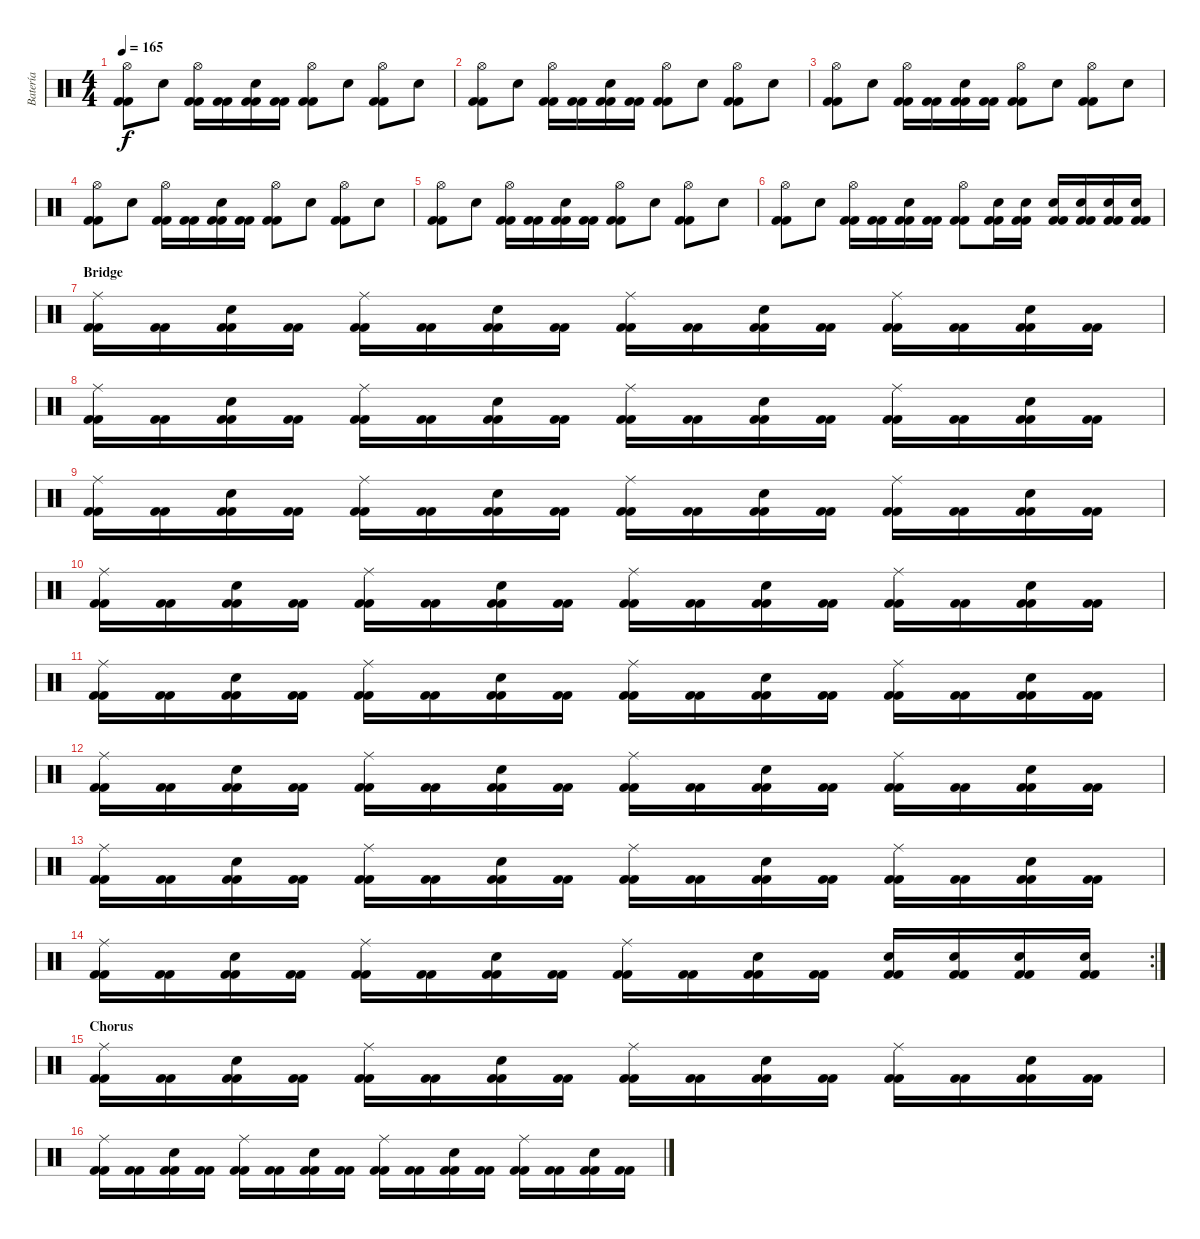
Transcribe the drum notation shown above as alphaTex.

\track ("Batería" "Batería") {instrument percussion}
\staff {score}
\articulation defaults
\ts (4 4)
\tempo 165
\clef neutral
\ks c
("Kick (hit) 2" "Kick (hit) 2" "Hi-Hat (open)").8{dy f} "Snare (hit) 2".8 ("Kick (hit) 2" "Kick (hit) 2" "Hi-Hat (open)").16 ("Kick (hit) 2" "Kick (hit) 2").16 ("Kick (hit) 2" "Kick (hit) 2" "Snare (hit) 2").16 ("Kick (hit) 2" "Kick (hit) 2").16 ("Kick (hit) 2" "Kick (hit) 2" "Hi-Hat (open)").8 "Snare (hit) 2".8 ("Kick (hit) 2" "Kick (hit) 2" "Hi-Hat (open)").8 "Snare (hit) 2".8 |
("Kick (hit) 2" "Kick (hit) 2" "Hi-Hat (open)").8 "Snare (hit) 2".8 ("Kick (hit) 2" "Kick (hit) 2" "Hi-Hat (open)").16 ("Kick (hit) 2" "Kick (hit) 2").16 ("Kick (hit) 2" "Kick (hit) 2" "Snare (hit) 2").16 ("Kick (hit) 2" "Kick (hit) 2").16 ("Kick (hit) 2" "Kick (hit) 2" "Hi-Hat (open)").8 "Snare (hit) 2".8 ("Kick (hit) 2" "Kick (hit) 2" "Hi-Hat (open)").8 "Snare (hit) 2".8 |
("Kick (hit) 2" "Kick (hit) 2" "Hi-Hat (open)").8 "Snare (hit) 2".8 ("Kick (hit) 2" "Kick (hit) 2" "Hi-Hat (open)").16 ("Kick (hit) 2" "Kick (hit) 2").16 ("Kick (hit) 2" "Kick (hit) 2" "Snare (hit) 2").16 ("Kick (hit) 2" "Kick (hit) 2").16 ("Kick (hit) 2" "Kick (hit) 2" "Hi-Hat (open)").8 "Snare (hit) 2".8 ("Kick (hit) 2" "Kick (hit) 2" "Hi-Hat (open)").8 "Snare (hit) 2".8 |
("Kick (hit) 2" "Kick (hit) 2" "Hi-Hat (open)").8 "Snare (hit) 2".8 ("Kick (hit) 2" "Kick (hit) 2" "Hi-Hat (open)").16 ("Kick (hit) 2" "Kick (hit) 2").16 ("Kick (hit) 2" "Kick (hit) 2" "Snare (hit) 2").16 ("Kick (hit) 2" "Kick (hit) 2").16 ("Kick (hit) 2" "Kick (hit) 2" "Hi-Hat (open)").8 "Snare (hit) 2".8 ("Kick (hit) 2" "Kick (hit) 2" "Hi-Hat (open)").8 "Snare (hit) 2".8 |
("Kick (hit) 2" "Kick (hit) 2" "Hi-Hat (open)").8 "Snare (hit) 2".8 ("Kick (hit) 2" "Kick (hit) 2" "Hi-Hat (open)").16 ("Kick (hit) 2" "Kick (hit) 2").16 ("Kick (hit) 2" "Kick (hit) 2" "Snare (hit) 2").16 ("Kick (hit) 2" "Kick (hit) 2").16 ("Kick (hit) 2" "Kick (hit) 2" "Hi-Hat (open)").8 "Snare (hit) 2".8 ("Kick (hit) 2" "Kick (hit) 2" "Hi-Hat (open)").8 "Snare (hit) 2".8 |
("Kick (hit) 2" "Kick (hit) 2" "Hi-Hat (open)").8 "Snare (hit) 2".8 ("Kick (hit) 2" "Kick (hit) 2" "Hi-Hat (open)").16 ("Kick (hit) 2" "Kick (hit) 2").16 ("Kick (hit) 2" "Kick (hit) 2" "Snare (hit) 2").16 ("Kick (hit) 2" "Kick (hit) 2").16 ("Kick (hit) 2" "Kick (hit) 2" "Hi-Hat (open)").8 ("Kick (hit) 2" "Kick (hit) 2" "Electric Snare (hit)").16 ("Kick (hit) 2" "Kick (hit) 2" "Electric Snare (hit)").16 ("Kick (hit) 2" "Kick (hit) 2" "Electric Snare (hit)").16 ("Kick (hit) 2" "Kick (hit) 2" "Electric Snare (hit)").16 ("Kick (hit) 2" "Kick (hit) 2" "Electric Snare (hit)").16 ("Kick (hit) 2" "Kick (hit) 2" "Electric Snare (hit)").16 |
\section ("" "Bridge")
("Kick (hit) 2" "Kick (hit) 2" "Ride (middle)").16 ("Kick (hit) 2" "Kick (hit) 2").16 ("Kick (hit) 2" "Kick (hit) 2" "Snare (hit) 2").16 ("Kick (hit) 2" "Kick (hit) 2").16 ("Kick (hit) 2" "Kick (hit) 2" "Ride (middle)").16 ("Kick (hit) 2" "Kick (hit) 2").16 ("Kick (hit) 2" "Kick (hit) 2" "Snare (hit) 2").16 ("Kick (hit) 2" "Kick (hit) 2").16 ("Kick (hit) 2" "Kick (hit) 2" "Ride (middle)").16 ("Kick (hit) 2" "Kick (hit) 2").16 ("Kick (hit) 2" "Kick (hit) 2" "Snare (hit) 2").16 ("Kick (hit) 2" "Kick (hit) 2").16 ("Kick (hit) 2" "Kick (hit) 2" "Ride (middle)").16 ("Kick (hit) 2" "Kick (hit) 2").16 ("Kick (hit) 2" "Kick (hit) 2" "Snare (hit) 2").16 ("Kick (hit) 2" "Kick (hit) 2").16 |
("Kick (hit) 2" "Kick (hit) 2" "Ride (middle)").16 ("Kick (hit) 2" "Kick (hit) 2").16 ("Kick (hit) 2" "Kick (hit) 2" "Snare (hit) 2").16 ("Kick (hit) 2" "Kick (hit) 2").16 ("Kick (hit) 2" "Kick (hit) 2" "Ride (middle)").16 ("Kick (hit) 2" "Kick (hit) 2").16 ("Kick (hit) 2" "Kick (hit) 2" "Snare (hit) 2").16 ("Kick (hit) 2" "Kick (hit) 2").16 ("Kick (hit) 2" "Kick (hit) 2" "Ride (middle)").16 ("Kick (hit) 2" "Kick (hit) 2").16 ("Kick (hit) 2" "Kick (hit) 2" "Snare (hit) 2").16 ("Kick (hit) 2" "Kick (hit) 2").16 ("Kick (hit) 2" "Kick (hit) 2" "Ride (middle)").16 ("Kick (hit) 2" "Kick (hit) 2").16 ("Kick (hit) 2" "Kick (hit) 2" "Snare (hit) 2").16 ("Kick (hit) 2" "Kick (hit) 2").16 |
("Kick (hit) 2" "Kick (hit) 2" "Ride (middle)").16 ("Kick (hit) 2" "Kick (hit) 2").16 ("Kick (hit) 2" "Kick (hit) 2" "Snare (hit) 2").16 ("Kick (hit) 2" "Kick (hit) 2").16 ("Kick (hit) 2" "Kick (hit) 2" "Ride (middle)").16 ("Kick (hit) 2" "Kick (hit) 2").16 ("Kick (hit) 2" "Kick (hit) 2" "Snare (hit) 2").16 ("Kick (hit) 2" "Kick (hit) 2").16 ("Kick (hit) 2" "Kick (hit) 2" "Ride (middle)").16 ("Kick (hit) 2" "Kick (hit) 2").16 ("Kick (hit) 2" "Kick (hit) 2" "Snare (hit) 2").16 ("Kick (hit) 2" "Kick (hit) 2").16 ("Kick (hit) 2" "Kick (hit) 2" "Ride (middle)").16 ("Kick (hit) 2" "Kick (hit) 2").16 ("Kick (hit) 2" "Kick (hit) 2" "Snare (hit) 2").16 ("Kick (hit) 2" "Kick (hit) 2").16 |
("Kick (hit) 2" "Kick (hit) 2" "Ride (middle)").16 ("Kick (hit) 2" "Kick (hit) 2").16 ("Kick (hit) 2" "Kick (hit) 2" "Snare (hit) 2").16 ("Kick (hit) 2" "Kick (hit) 2").16 ("Kick (hit) 2" "Kick (hit) 2" "Ride (middle)").16 ("Kick (hit) 2" "Kick (hit) 2").16 ("Kick (hit) 2" "Kick (hit) 2" "Snare (hit) 2").16 ("Kick (hit) 2" "Kick (hit) 2").16 ("Kick (hit) 2" "Kick (hit) 2" "Ride (middle)").16 ("Kick (hit) 2" "Kick (hit) 2").16 ("Kick (hit) 2" "Kick (hit) 2" "Snare (hit) 2").16 ("Kick (hit) 2" "Kick (hit) 2").16 ("Kick (hit) 2" "Kick (hit) 2" "Ride (middle)").16 ("Kick (hit) 2" "Kick (hit) 2").16 ("Kick (hit) 2" "Kick (hit) 2" "Snare (hit) 2").16 ("Kick (hit) 2" "Kick (hit) 2").16 |
("Kick (hit) 2" "Kick (hit) 2" "Ride (middle)").16 ("Kick (hit) 2" "Kick (hit) 2").16 ("Kick (hit) 2" "Kick (hit) 2" "Snare (hit) 2").16 ("Kick (hit) 2" "Kick (hit) 2").16 ("Kick (hit) 2" "Kick (hit) 2" "Ride (middle)").16 ("Kick (hit) 2" "Kick (hit) 2").16 ("Kick (hit) 2" "Kick (hit) 2" "Snare (hit) 2").16 ("Kick (hit) 2" "Kick (hit) 2").16 ("Kick (hit) 2" "Kick (hit) 2" "Ride (middle)").16 ("Kick (hit) 2" "Kick (hit) 2").16 ("Kick (hit) 2" "Kick (hit) 2" "Snare (hit) 2").16 ("Kick (hit) 2" "Kick (hit) 2").16 ("Kick (hit) 2" "Kick (hit) 2" "Ride (middle)").16 ("Kick (hit) 2" "Kick (hit) 2").16 ("Kick (hit) 2" "Kick (hit) 2" "Snare (hit) 2").16 ("Kick (hit) 2" "Kick (hit) 2").16 |
("Kick (hit) 2" "Kick (hit) 2" "Ride (middle)").16 ("Kick (hit) 2" "Kick (hit) 2").16 ("Kick (hit) 2" "Kick (hit) 2" "Snare (hit) 2").16 ("Kick (hit) 2" "Kick (hit) 2").16 ("Kick (hit) 2" "Kick (hit) 2" "Ride (middle)").16 ("Kick (hit) 2" "Kick (hit) 2").16 ("Kick (hit) 2" "Kick (hit) 2" "Snare (hit) 2").16 ("Kick (hit) 2" "Kick (hit) 2").16 ("Kick (hit) 2" "Kick (hit) 2" "Ride (middle)").16 ("Kick (hit) 2" "Kick (hit) 2").16 ("Kick (hit) 2" "Kick (hit) 2" "Snare (hit) 2").16 ("Kick (hit) 2" "Kick (hit) 2").16 ("Kick (hit) 2" "Kick (hit) 2" "Ride (middle)").16 ("Kick (hit) 2" "Kick (hit) 2").16 ("Kick (hit) 2" "Kick (hit) 2" "Snare (hit) 2").16 ("Kick (hit) 2" "Kick (hit) 2").16 |
("Kick (hit) 2" "Kick (hit) 2" "Ride (middle)").16 ("Kick (hit) 2" "Kick (hit) 2").16 ("Kick (hit) 2" "Kick (hit) 2" "Snare (hit) 2").16 ("Kick (hit) 2" "Kick (hit) 2").16 ("Kick (hit) 2" "Kick (hit) 2" "Ride (middle)").16 ("Kick (hit) 2" "Kick (hit) 2").16 ("Kick (hit) 2" "Kick (hit) 2" "Snare (hit) 2").16 ("Kick (hit) 2" "Kick (hit) 2").16 ("Kick (hit) 2" "Kick (hit) 2" "Ride (middle)").16 ("Kick (hit) 2" "Kick (hit) 2").16 ("Kick (hit) 2" "Kick (hit) 2" "Snare (hit) 2").16 ("Kick (hit) 2" "Kick (hit) 2").16 ("Kick (hit) 2" "Kick (hit) 2" "Ride (middle)").16 ("Kick (hit) 2" "Kick (hit) 2").16 ("Kick (hit) 2" "Kick (hit) 2" "Snare (hit) 2").16 ("Kick (hit) 2" "Kick (hit) 2").16 |
\rc 2
("Kick (hit) 2" "Kick (hit) 2" "Ride (middle)").16 ("Kick (hit) 2" "Kick (hit) 2").16 ("Kick (hit) 2" "Kick (hit) 2" "Snare (hit) 2").16 ("Kick (hit) 2" "Kick (hit) 2").16 ("Kick (hit) 2" "Kick (hit) 2" "Ride (middle)").16 ("Kick (hit) 2" "Kick (hit) 2").16 ("Kick (hit) 2" "Kick (hit) 2" "Snare (hit) 2").16 ("Kick (hit) 2" "Kick (hit) 2").16 ("Kick (hit) 2" "Kick (hit) 2" "Ride (middle)").16 ("Kick (hit) 2" "Kick (hit) 2").16 ("Kick (hit) 2" "Kick (hit) 2" "Electric Snare (hit)").16 ("Kick (hit) 2" "Kick (hit) 2").16 ("Kick (hit) 2" "Kick (hit) 2" "Electric Snare (hit)").16 ("Kick (hit) 2" "Kick (hit) 2" "Electric Snare (hit)").16 ("Kick (hit) 2" "Kick (hit) 2" "Electric Snare (hit)").16 ("Kick (hit) 2" "Kick (hit) 2" "Electric Snare (hit)").16 |
\section ("" "Chorus")
("Kick (hit) 2" "Kick (hit) 2" "Ride (middle)").16 ("Kick (hit) 2" "Kick (hit) 2").16 ("Kick (hit) 2" "Kick (hit) 2" "Snare (hit) 2").16 ("Kick (hit) 2" "Kick (hit) 2").16 ("Kick (hit) 2" "Kick (hit) 2" "Ride (middle)").16 ("Kick (hit) 2" "Kick (hit) 2").16 ("Kick (hit) 2" "Kick (hit) 2" "Snare (hit) 2").16 ("Kick (hit) 2" "Kick (hit) 2").16 ("Kick (hit) 2" "Kick (hit) 2" "Ride (middle)").16 ("Kick (hit) 2" "Kick (hit) 2").16 ("Kick (hit) 2" "Kick (hit) 2" "Snare (hit) 2").16 ("Kick (hit) 2" "Kick (hit) 2").16 ("Kick (hit) 2" "Kick (hit) 2" "Ride (middle)").16 ("Kick (hit) 2" "Kick (hit) 2").16 ("Kick (hit) 2" "Kick (hit) 2" "Snare (hit) 2").16 ("Kick (hit) 2" "Kick (hit) 2").16 |
("Kick (hit) 2" "Kick (hit) 2" "Ride (middle)").16 ("Kick (hit) 2" "Kick (hit) 2").16 ("Kick (hit) 2" "Kick (hit) 2" "Snare (hit) 2").16 ("Kick (hit) 2" "Kick (hit) 2").16 ("Kick (hit) 2" "Kick (hit) 2" "Ride (middle)").16 ("Kick (hit) 2" "Kick (hit) 2").16 ("Kick (hit) 2" "Kick (hit) 2" "Snare (hit) 2").16 ("Kick (hit) 2" "Kick (hit) 2").16 ("Kick (hit) 2" "Kick (hit) 2" "Ride (middle)").16 ("Kick (hit) 2" "Kick (hit) 2").16 ("Kick (hit) 2" "Kick (hit) 2" "Snare (hit) 2").16 ("Kick (hit) 2" "Kick (hit) 2").16 ("Kick (hit) 2" "Kick (hit) 2" "Ride (middle)").16 ("Kick (hit) 2" "Kick (hit) 2").16 ("Kick (hit) 2" "Kick (hit) 2" "Snare (hit) 2").16 ("Kick (hit) 2" "Kick (hit) 2").16
